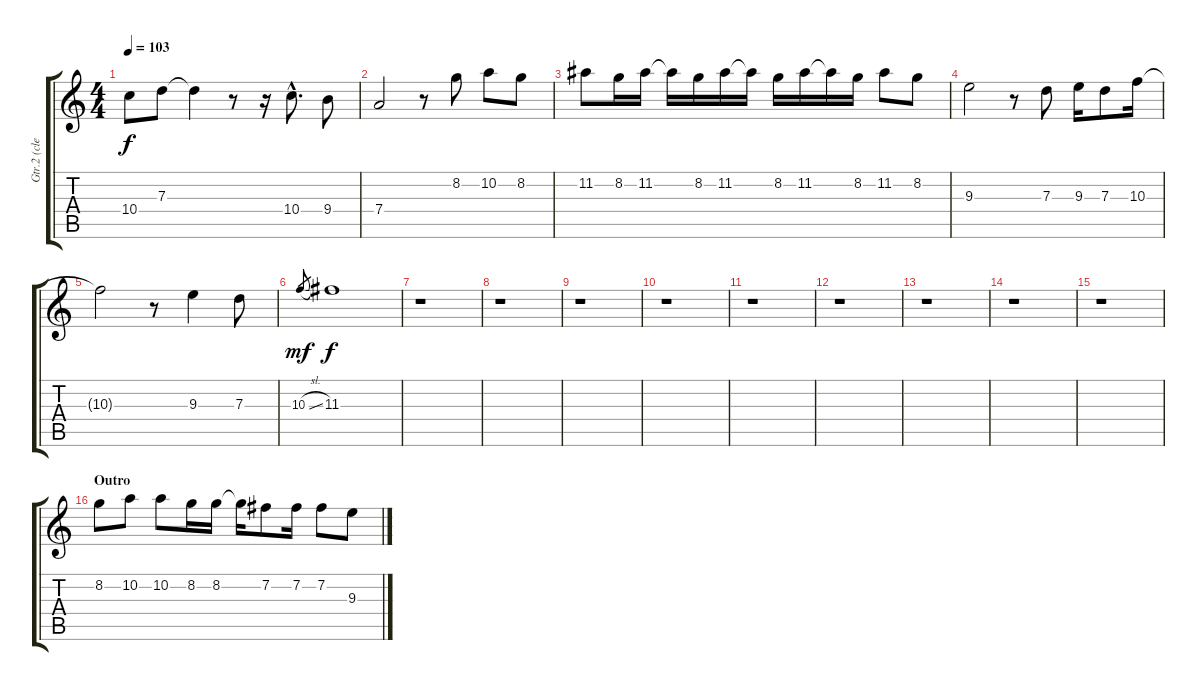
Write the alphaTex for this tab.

\track ("Gtr.2 (clean)" "Gtr.2 (cle") {instrument electricguitarjazz}
\staff {score tabs}
\tuning (E4 B3 G3 D3 A2 E2) {hide}
\ts (4 4)
\tempo 103
\clef g2
\ks c
10.4.8{dy f} 7.3.8 7.3{t}.4 r.8 r.16 10.4{hac}.8{d} 9.4.8 |
7.4.2 r.8 8.2.8 10.2.8 8.2.8 |
11.2.8 8.2.16 11.2.16 11.2{t}.16 8.2.16 11.2.16 11.2{t}.16 8.2.16 11.2.16 11.2{t}.16 8.2.16 11.2.8 8.2.8 |
9.3.2 r.8 7.3.8 9.3.16 7.3.8 10.3.16 |
10.3{t}.2 r.8 9.3.4 7.3.8 |
10.3{sl}.8{gr dy mf} 11.3.1{dy f} |
r.1 |
r.1 |
r.1 |
r.1 |
r.1 |
r.1 |
r.1 |
r.1 |
r.1 |
\section ("" "Outro")
8.2.8 10.2.8 10.2.8 8.2.16 8.2.16 8.2{t}.16 7.2.8 7.2.16 7.2.8 9.3.8
